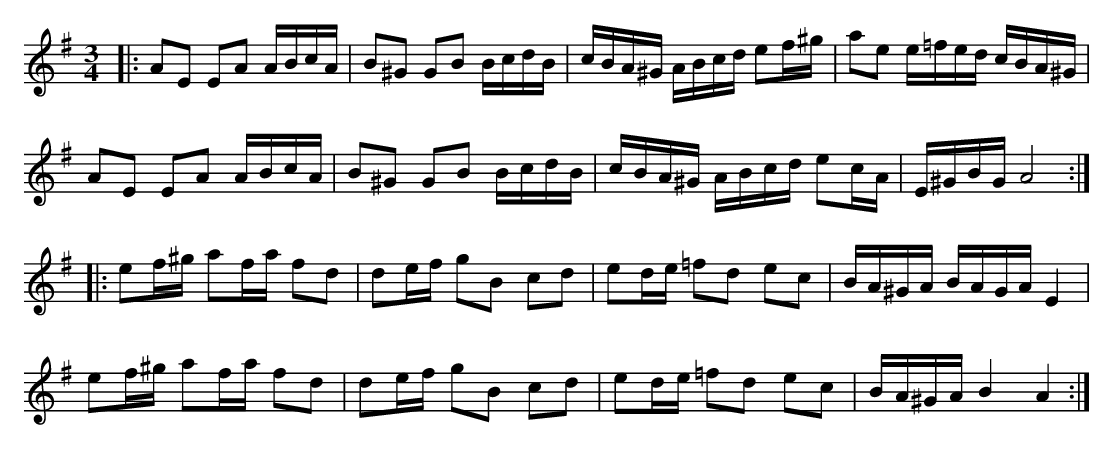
X:1
M:3/4
K:Ador
|:AE EA A/B/c/A/|B^G GB B/c/d/B/|c/B/A/^G/ A/B/c/d/ ef/^g/|ae e/=f/e/d/ c/B/A/^G/|
AE EA A/B/c/A/|B^G GB B/c/d/B/|c/B/A/^G/ A/B/c/d/ ec/A/|E/^G/B/G/ A4:|
|:ef/^g/ af/a/ fd|de/f/ gB cd|ed/e/ =fd ec|B/A/^G/A/ B/A/G/A/ E2|
ef/^g/ af/a/ fd|de/f/ gB cd|ed/e/ =fd ec|B/A/^G/A/ B2 A2:|
